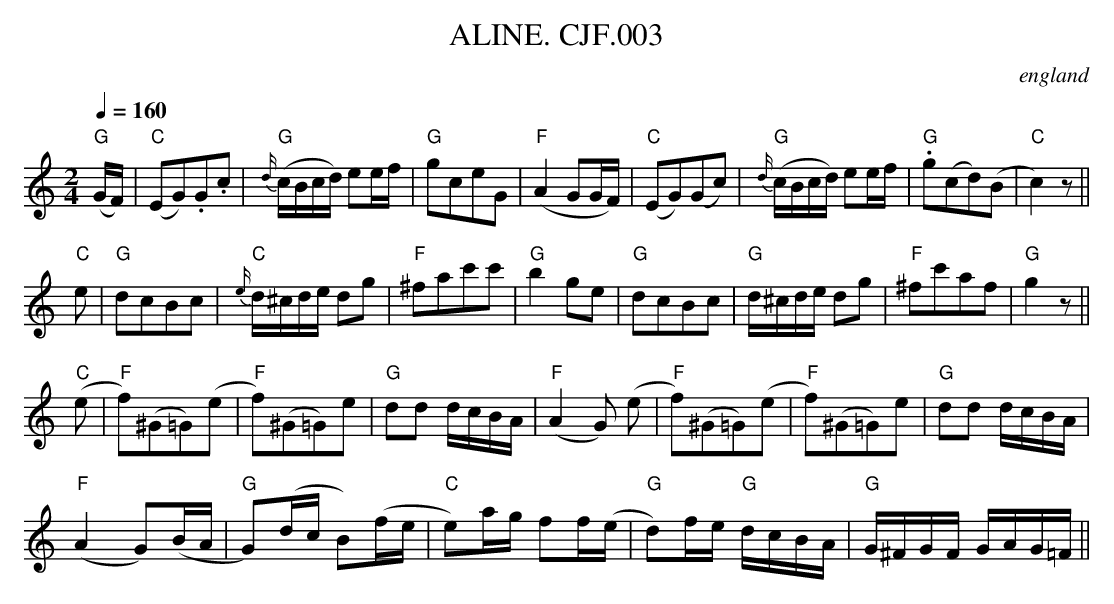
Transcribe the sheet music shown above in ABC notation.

X:1
T:ALINE. CJF.003
O:england
M:2/4
L:1/8
Q:1/4=160
K:C
"G"(G/F/)|"C"(EG).G.c|"G"{d/}(c/B/c/d/) ee/f/|"G"gceG|"F"(A2GG/F/)|"C"(EG)(Gc)|\
"G"{d/}(c/B/c/d/) ee/f/|"G".g(cd)(B|"C"c2)z||
"C"e|"G"dcBc|"C"{e/}d/^c/d/e/ dg|"F"^fac'c'|"G"b2ge|"G"dcBc|"G"d/^c/d/e/ dg|\
"F"^fc'af|"G"g2z||
"C"(e|"F"f)(^G=G)(e|"F"f)(^G=G)e|\
"G"dd d/c/B/A/|"F"(A2G) (e|"F"f)(^G=G)(e|"F"f)(^G=G)e|"G"dd d/c/B/A/|
"F"(A2G)(B/A/|"G"G)(d/c/ B)(f/e/|"C"e)a/g/ ff/(e/|"G"d)f/e/\
"G"d/c/B/A/|"G"G/^F/G/F/ G/A/G/=F/||
